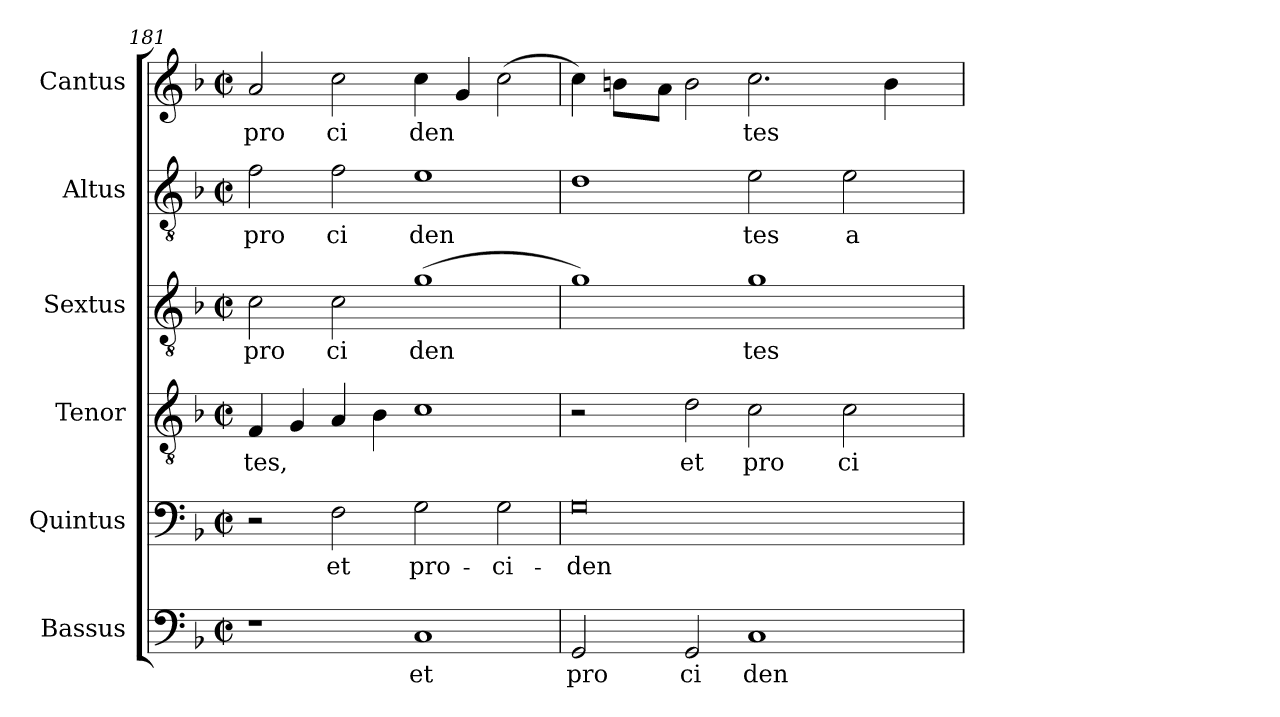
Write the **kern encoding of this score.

**kern	**text	**kern	**text	**kern	**text	**kern	**text	**kern	**text	**kern	**text
*part6	*part6	*part5	*part5	*part4	*part4	*part3	*part3	*part2	*part2	*part1	*part1
*staff6	*staff6	*staff5	*staff5	*staff4	*staff4	*staff3	*staff3	*staff2	*staff2	*staff1	*staff1
*I"Bassus	*	*I"Quintus	*	*I"Tenor	*	*I"Sextus	*	*I"Altus	*	*I"Cantus	*
*I'Bassus	*	*I'Quintus	*	*I'Tenor	*	*I'Sextus	*	*I'Altus	*	*I'Cantus	*
*clefF4	*	*clefF4	*	*clefGv2	*	*clefGv2	*	*clefGv2	*	*clefG2	*
*k[b-]	*	*k[b-]	*	*k[b-]	*	*k[b-]	*	*k[b-]	*	*k[b-]	*
*F:	*	*F:	*	*F:	*	*F:	*	*F:	*	*F:	*
*M2/2	*	*M2/2	*	*M2/2	*	*M2/2	*	*M2/2	*	*M2/2	*
*met(c|)	*	*met(c|)	*	*met(c|)	*	*met(c|)	*	*met(c|)	*	*met(c|)	*
=181	=181	=181	=181	=181	=181	=181	=181	=181	=181	=181	=181
!	!	!	!	!	!LO:LY:b	!	!LO:LY:b:cj	!	!LO:LY:b:cj	!	!LO:LY:b:cj
1r	.	2r	.	4F/	tes,	2c\	pro	2f\	pro	2a/	pro
.	.	.	.	4G/	.	.	.	.	.	.	.
!	!	!	!LO:LY:b:cj	!	!	!	!LO:LY:b:cj	!	!LO:LY:b:cj	!	!LO:LY:b:cj
.	.	2F\	et	4A/	.	2c\	ci	2f\	ci	2cc\	ci
.	.	.	.	4B-\	.	.	.	.	.	.	.
!	!LO:LY:b:cj	!	!LO:LY:b:cj	!	!	!	!LO:LY:b	!	!LO:LY:b	!	!LO:LY:b
1C	et	2G\	pro-	1c	.	(>1g	den	1e	den	4cc\	den
.	.	.	.	.	.	.	.	.	.	4g/	.
!	!	!	!LO:LY:b:cj	!	!	!	!	!	!	!	!
.	.	2G\	-ci-	.	.	.	.	.	.	(<2cc\	.
!!LO:LB:g=z
=182	=182	=182	=182	=182	=182	=182	=182	=182	=182	=182	=182
!	!LO:LY:b:cj	!	!LO:LY:b:cj	!	!	!	!	!	!	!	!
*	*	*	*	*	*	*^	*	*^	*	*	*
*	*	*	*	*	*	*	*	*	*	*^	*	*	*
2GG/	pro	0G	-den	2r	.	1g)	4ryy	.	1d	4ryy	4.ryy	.	4cc\)	.
.	.	.	.	.	.	.	16.ryy	.	.	16ryy	.	.	8b\L	.
.	.	.	.	.	.	.	.	.	.	64ryy	.	.	.	.
.	.	.	.	.	.	.	.	.	.	1ryy	.	.	.	.
.	.	.	.	.	.	.	1ryy	.	.	.	.	.	.	.
.	.	.	.	.	.	.	.	.	.	.	1ryy	.	8a\J	.
!	!LO:LY:b:cj	!	!	!	!LO:LY:b:cj	!	!	!	!	!	!	!	!	!
2GG/	ci	.	.	2d\	et	.	.	.	.	.	.	.	2b\	.
!	!LO:LY:b:cj	!	!	!	!LO:LY:b:cj	!	!	!LO:LY:b:cj	!	!	!	!LO:LY:b:cj	!	!LO:LY:b
1C	den	.	.	2c\	pro	1g	.	tes	2e\	.	.	tes	2.cc\	tes
.	.	.	.	.	.	.	.	.	.	2ryy	.	.	.	.
.	.	.	.	.	.	.	2ryy	.	.	.	.	.	.	.
.	.	.	.	.	.	.	.	.	.	.	2ryy	.	.	.
!	!	!	!	!	!LO:LY:b:cj	!	!	!	!	!	!	!LO:LY:b:cj	!	!
.	.	.	.	2c\	ci	.	.	.	2e\	.	.	a	.	.
.	.	.	.	.	.	.	.	.	.	.	.	.	4b\	.
.	.	.	.	.	.	.	.	.	.	8ryy	.	.	.	.
.	.	.	.	.	.	.	8ryy	.	.	.	.	.	.	.
.	.	.	.	.	.	.	.	.	.	.	8ryy	.	.	.
.	.	.	.	.	.	.	.	.	.	32.ryy	.	.	.	.
.	.	.	.	.	.	.	32ryy	.	.	.	.	.	.	.
*	*	*	*	*	*	*v	*v	*	*	*	*	*	*	*
*	*	*	*	*	*	*	*	*v	*v	*v	*	*	*
=	=	=	=	=	=	=	=	=	=	=	=
*-	*-	*-	*-	*-	*-	*-	*-	*-	*-	*-	*-
